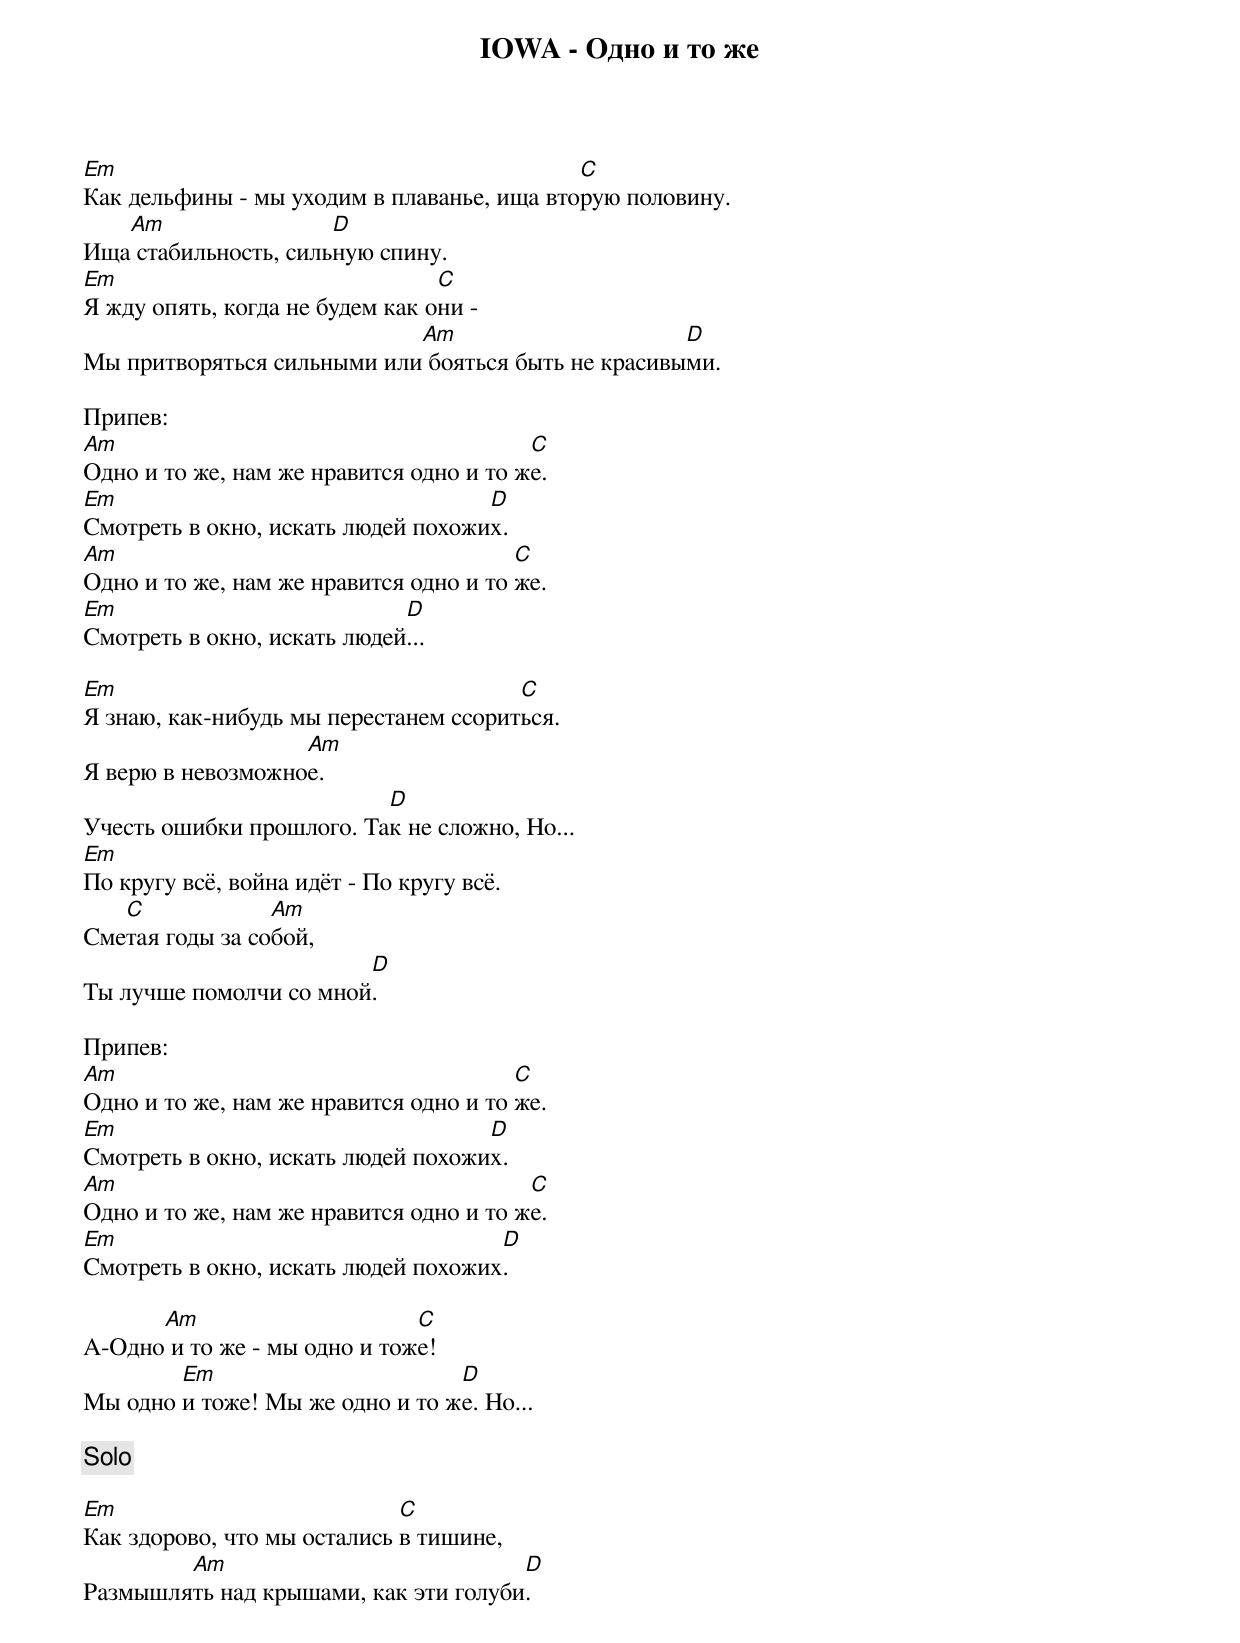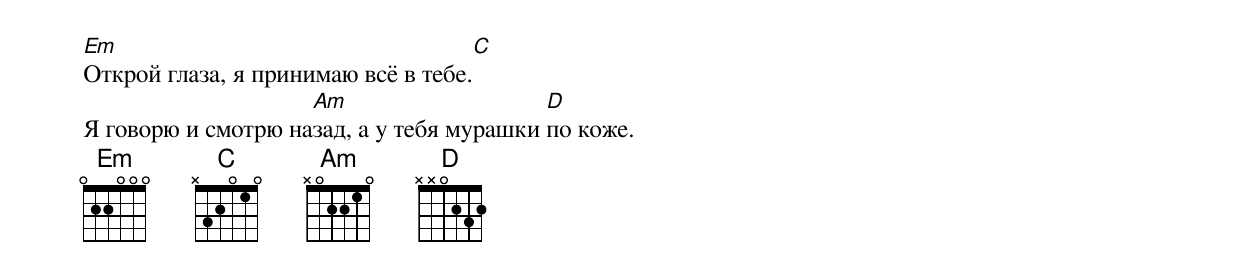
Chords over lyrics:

IOWA - Одно и то же

Em                                          C
Как дельфины - мы уходим в плаванье, ища вторую половину.
   Am                 D
Ища стабильность, сильную спину.
Em                               C
Я жду опять, когда не будем как они -
                            Am                      D
Мы притворяться сильными или бояться быть не красивыми.

Припев:
Am                                       C
Одно и то же, нам же нравится одно и то же.
Em                                  D
Смотреть в окно, искать людей похожих.
Am                                      C
Одно и то же, нам же нравится одно и то же.
Em                           D
Смотреть в окно, искать людей...

Em                                     C
Я знаю, как-нибудь мы перестанем ссориться.
                   Am
Я верю в невозможное.
                          D
Учесть ошибки прошлого. Так не сложно, Но...
Em
По кругу всё, война идёт - По кругу всё.
   C             Am
Сметая годы за собой,
                        D
Ты лучше помолчи со мной.

Припев:
Am                                      C
Одно и то же, нам же нравится одно и то же.
Em                                  D
Смотреть в окно, искать людей похожих.
Am                                       C
Одно и то же, нам же нравится одно и то же.
Em                                   D
Смотреть в окно, искать людей похожих.

      Am                      C
А-Одно и то же - мы одно и тоже!
        Em                       D
Мы одно и тоже! Мы же одно и то же. Но...

[Solo]

Em                           C
Как здорово, что мы остались в тишине,
        Am                            D
Размышлять над крышами, как эти голуби.
Em                                  C
Открой глаза, я принимаю всё в тебе.
                    Am                    D
Я говорю и смотрю назад, а у тебя мурашки по коже.
